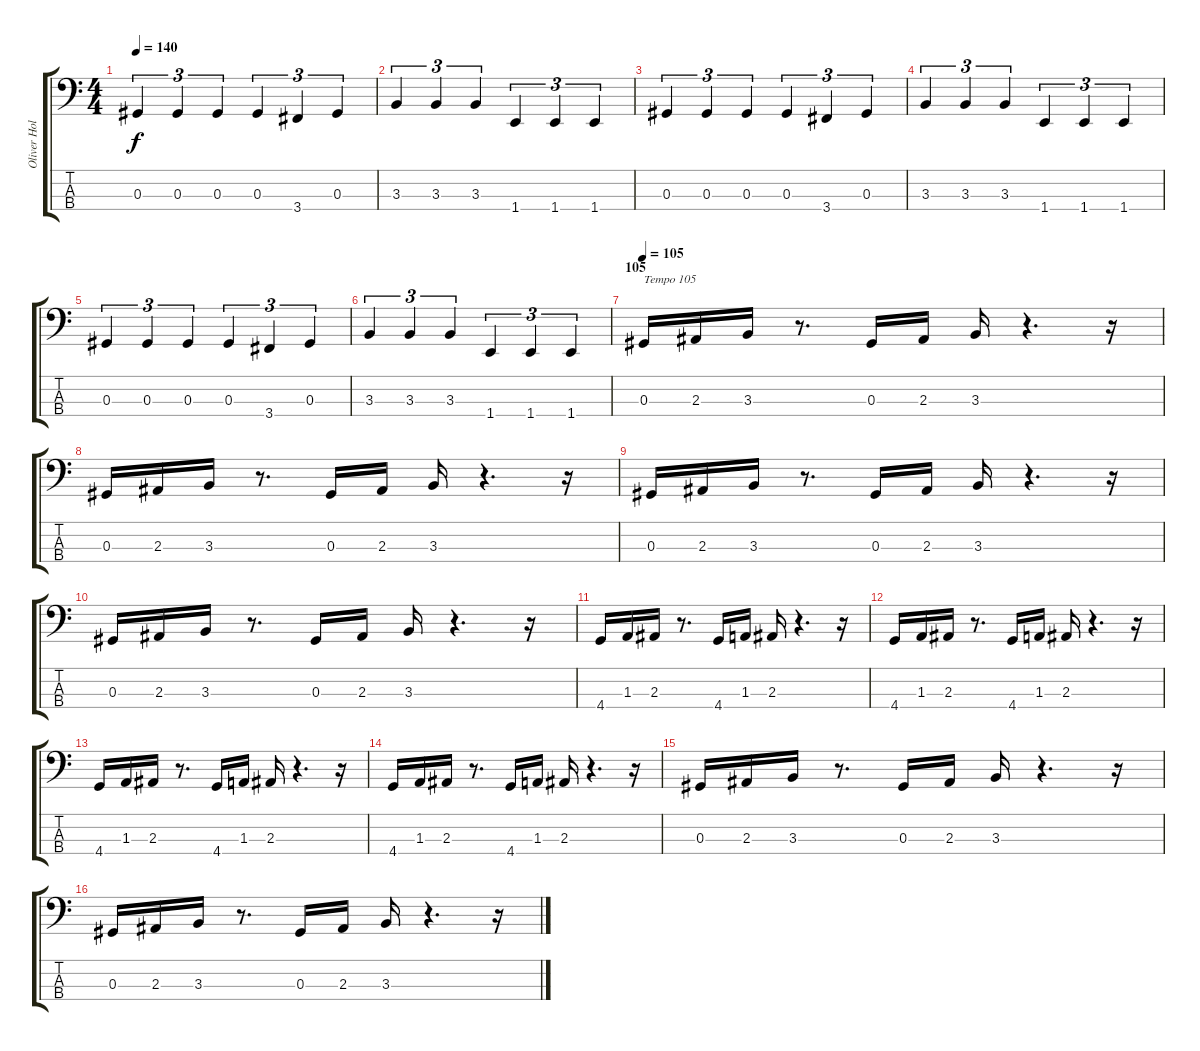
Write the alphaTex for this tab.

\track ("Oliver Holzwarth" "Oliver Hol") {instrument electricbassfinger}
\staff {score tabs}
\tuning (Gb2 Db2 Ab1 Eb1) {hide}
\ts (4 4)
\tempo 140
\clef f4
\ks c
0.3.4{tu (3 2) dy f} 0.3.4{tu (3 2)} 0.3.4{tu (3 2)} 0.3.4{tu (3 2)} 3.4.4{tu (3 2)} 0.3.4{tu (3 2)} |
3.3.4{tu (3 2)} 3.3.4{tu (3 2)} 3.3.4{tu (3 2)} 1.4.4{tu (3 2)} 1.4.4{tu (3 2)} 1.4.4{tu (3 2)} |
0.3.4{tu (3 2)} 0.3.4{tu (3 2)} 0.3.4{tu (3 2)} 0.3.4{tu (3 2)} 3.4.4{tu (3 2)} 0.3.4{tu (3 2)} |
3.3.4{tu (3 2)} 3.3.4{tu (3 2)} 3.3.4{tu (3 2)} 1.4.4{tu (3 2)} 1.4.4{tu (3 2)} 1.4.4{tu (3 2)} |
0.3.4{tu (3 2)} 0.3.4{tu (3 2)} 0.3.4{tu (3 2)} 0.3.4{tu (3 2)} 3.4.4{tu (3 2)} 0.3.4{tu (3 2)} |
3.3.4{tu (3 2)} 3.3.4{tu (3 2)} 3.3.4{tu (3 2)} 1.4.4{tu (3 2)} 1.4.4{tu (3 2)} 1.4.4{tu (3 2)} |
\section ("" "105")
\tempo 105
0.3.16{txt "Tempo 105"} 2.3.16 3.3.16 r.8{d} 0.3.16 2.3.16 3.3.16 r.4{d} r.16 |
0.3.16 2.3.16 3.3.16 r.8{d} 0.3.16 2.3.16 3.3.16 r.4{d} r.16 |
0.3.16 2.3.16 3.3.16 r.8{d} 0.3.16 2.3.16 3.3.16 r.4{d} r.16 |
0.3.16 2.3.16 3.3.16 r.8{d} 0.3.16 2.3.16 3.3.16 r.4{d} r.16 |
4.4.16 1.3.16 2.3.16 r.8{d} 4.4.16 1.3.16 2.3.16 r.4{d} r.16 |
4.4.16 1.3.16 2.3.16 r.8{d} 4.4.16 1.3.16 2.3.16 r.4{d} r.16 |
4.4.16 1.3.16 2.3.16 r.8{d} 4.4.16 1.3.16 2.3.16 r.4{d} r.16 |
4.4.16 1.3.16 2.3.16 r.8{d} 4.4.16 1.3.16 2.3.16 r.4{d} r.16 |
0.3.16 2.3.16 3.3.16 r.8{d} 0.3.16 2.3.16 3.3.16 r.4{d} r.16 |
0.3.16 2.3.16 3.3.16 r.8{d} 0.3.16 2.3.16 3.3.16 r.4{d} r.16
